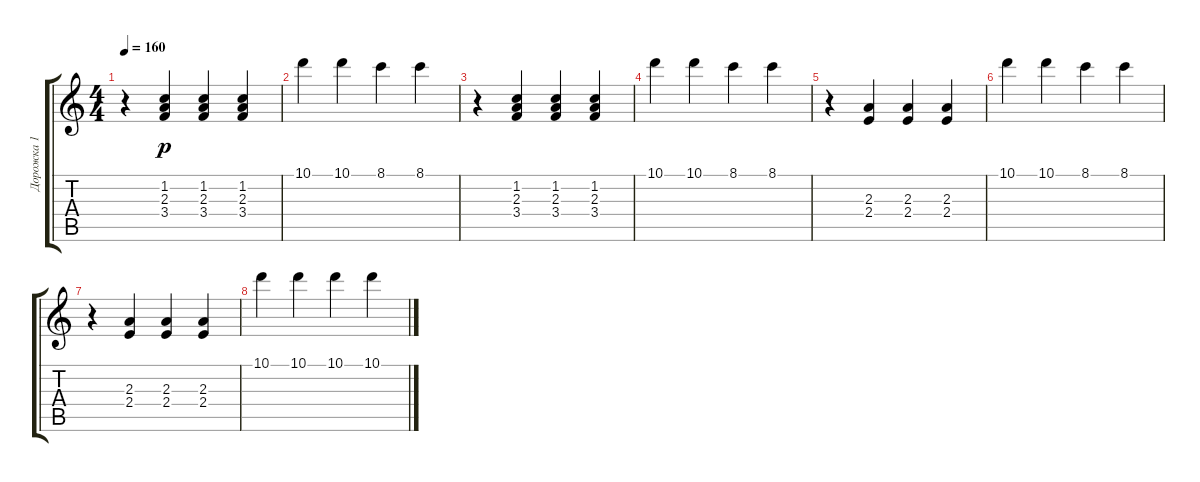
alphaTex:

\track ("Дорожка 1" "Дорожка 1") {instrument electricguitarclean}
\staff {score tabs}
\tuning (E4 B3 G3 D3 A2 E2) {hide}
\ts (4 4)
\tempo 160
\clef g2
\ks c
r.4{dy p} (1.2 2.3 3.4).4 (1.2 2.3 3.4).4 (1.2 2.3 3.4).4 |
10.1.4 10.1.4 8.1.4 8.1.4 |
r.4 (1.2 2.3 3.4).4 (1.2 2.3 3.4).4 (1.2 2.3 3.4).4 |
10.1.4 10.1.4 8.1.4 8.1.4 |
r.4 (2.3 2.4).4 (2.3 2.4).4 (2.3 2.4).4 |
10.1.4 10.1.4 8.1.4 8.1.4 |
r.4 (2.3 2.4).4 (2.3 2.4).4 (2.3 2.4).4 |
10.1.4 10.1.4 10.1.4 10.1.4
